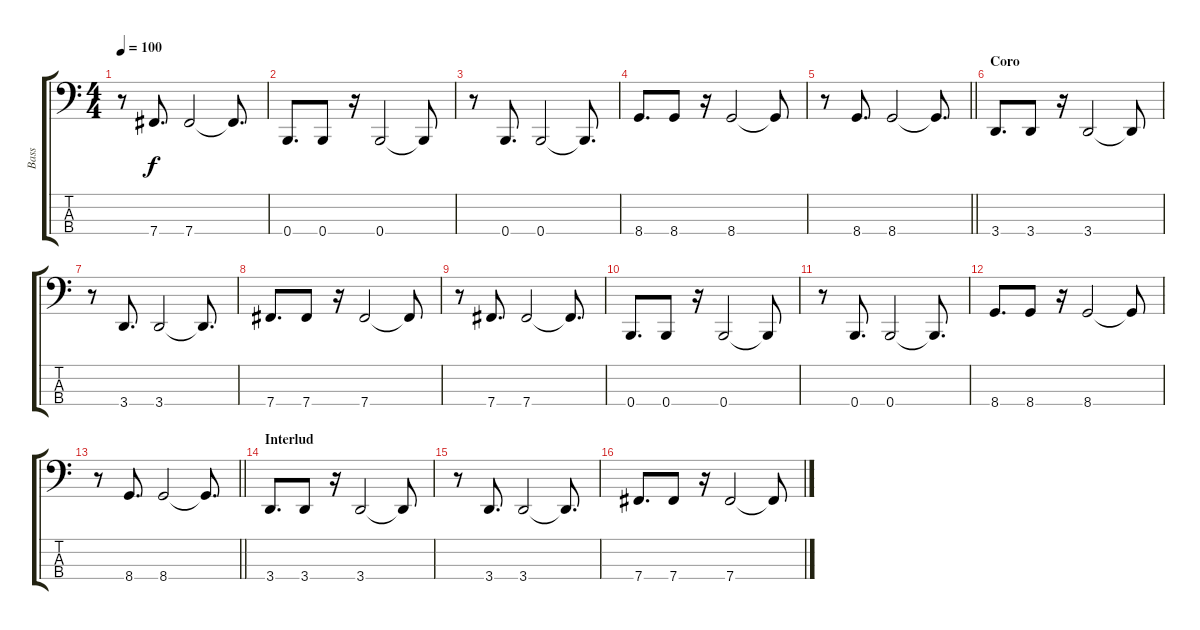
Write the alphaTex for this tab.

\track ("Bass" "Bass") {instrument electricbassfinger}
\staff {score tabs}
\tuning (E2 B1 Gb1 B0) {hide}
\ts (4 4)
\tempo 100
\clef f4
\ks c
r.8{dy f} 7.4.8{d} 7.4.2 7.4{t}.8{d} |
0.4.8{d} 0.4.8 r.16 0.4.2 0.4{t}.8 |
r.8 0.4.8{d} 0.4.2 0.4{t}.8{d} |
8.4.8{d} 8.4.8 r.16 8.4.2 8.4{t}.8 |
\barLineRight lightlight
r.8 8.4.8{d} 8.4.2 8.4{t}.8{d} |
\section ("" "Coro ")
3.4.8{d} 3.4.8 r.16 3.4.2 3.4{t}.8 |
r.8 3.4.8{d} 3.4.2 3.4{t}.8{d} |
7.4.8{d} 7.4.8 r.16 7.4.2 7.4{t}.8 |
r.8 7.4.8{d} 7.4.2 7.4{t}.8{d} |
0.4.8{d} 0.4.8 r.16 0.4.2 0.4{t}.8 |
r.8 0.4.8{d} 0.4.2 0.4{t}.8{d} |
8.4.8{d} 8.4.8 r.16 8.4.2 8.4{t}.8 |
\barLineRight lightlight
r.8 8.4.8{d} 8.4.2 8.4{t}.8{d} |
\section ("" "Interlud")
3.4.8{d} 3.4.8 r.16 3.4.2 3.4{t}.8 |
r.8 3.4.8{d} 3.4.2 3.4{t}.8{d} |
7.4.8{d} 7.4.8 r.16 7.4.2 7.4{t}.8
